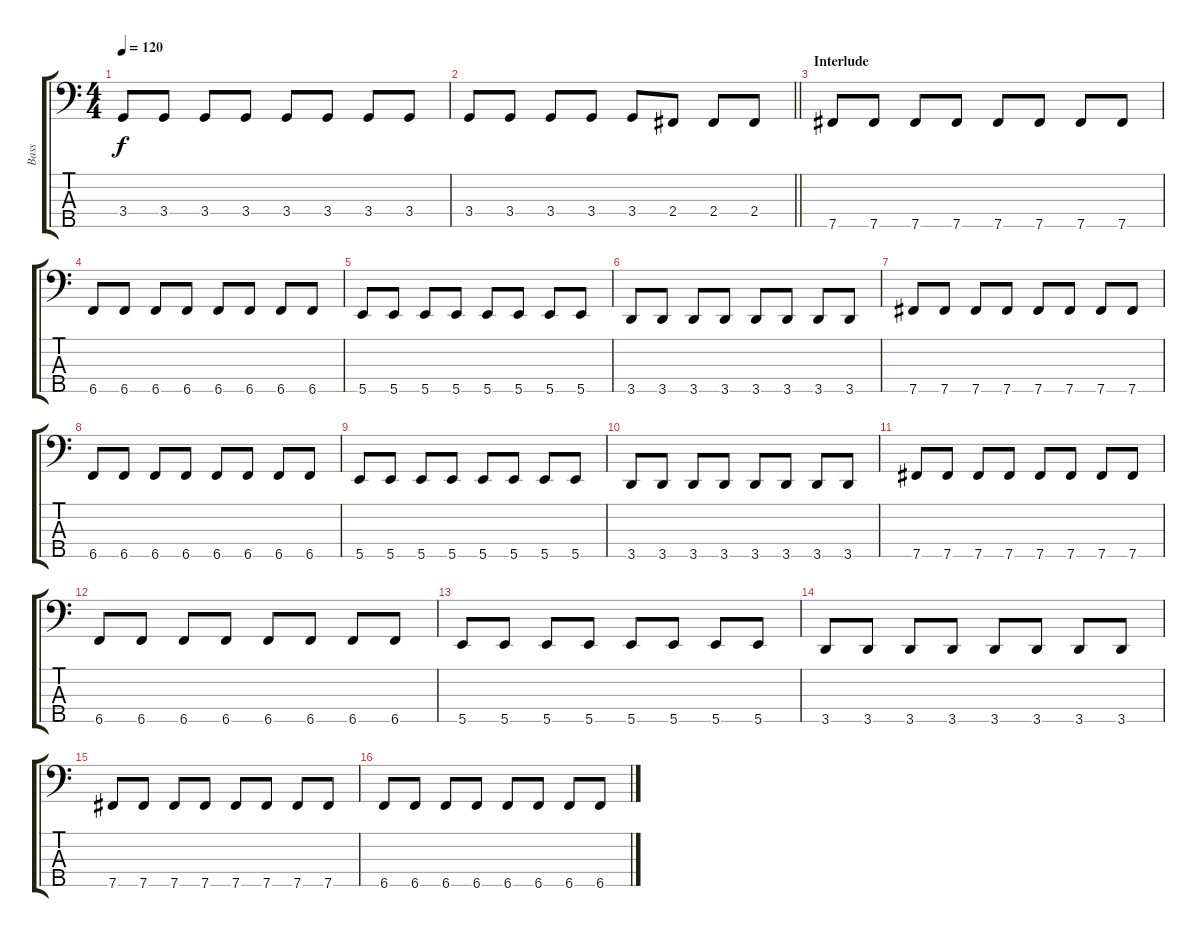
\track ("Bass" "Bass") {instrument electricbassfinger}
\staff {score tabs}
\tuning (G2 D2 A1 E1 B0) {hide}
\ts (4 4)
\tempo 120
\clef f4
\ks c
3.4.8{dy f} 3.4.8 3.4.8 3.4.8 3.4.8 3.4.8 3.4.8 3.4.8 |
\barLineRight lightlight
3.4.8 3.4.8 3.4.8 3.4.8 3.4.8 2.4.8 2.4.8 2.4.8 |
\section ("" "Interlude")
7.5.8 7.5.8 7.5.8 7.5.8 7.5.8 7.5.8 7.5.8 7.5.8 |
6.5.8 6.5.8 6.5.8 6.5.8 6.5.8 6.5.8 6.5.8 6.5.8 |
5.5.8 5.5.8 5.5.8 5.5.8 5.5.8 5.5.8 5.5.8 5.5.8 |
3.5.8 3.5.8 3.5.8 3.5.8 3.5.8 3.5.8 3.5.8 3.5.8 |
7.5.8 7.5.8 7.5.8 7.5.8 7.5.8 7.5.8 7.5.8 7.5.8 |
6.5.8 6.5.8 6.5.8 6.5.8 6.5.8 6.5.8 6.5.8 6.5.8 |
5.5.8 5.5.8 5.5.8 5.5.8 5.5.8 5.5.8 5.5.8 5.5.8 |
3.5.8 3.5.8 3.5.8 3.5.8 3.5.8 3.5.8 3.5.8 3.5.8 |
7.5.8 7.5.8 7.5.8 7.5.8 7.5.8 7.5.8 7.5.8 7.5.8 |
6.5.8 6.5.8 6.5.8 6.5.8 6.5.8 6.5.8 6.5.8 6.5.8 |
5.5.8 5.5.8 5.5.8 5.5.8 5.5.8 5.5.8 5.5.8 5.5.8 |
3.5.8 3.5.8 3.5.8 3.5.8 3.5.8 3.5.8 3.5.8 3.5.8 |
7.5.8 7.5.8 7.5.8 7.5.8 7.5.8 7.5.8 7.5.8 7.5.8 |
6.5.8 6.5.8 6.5.8 6.5.8 6.5.8 6.5.8 6.5.8 6.5.8
